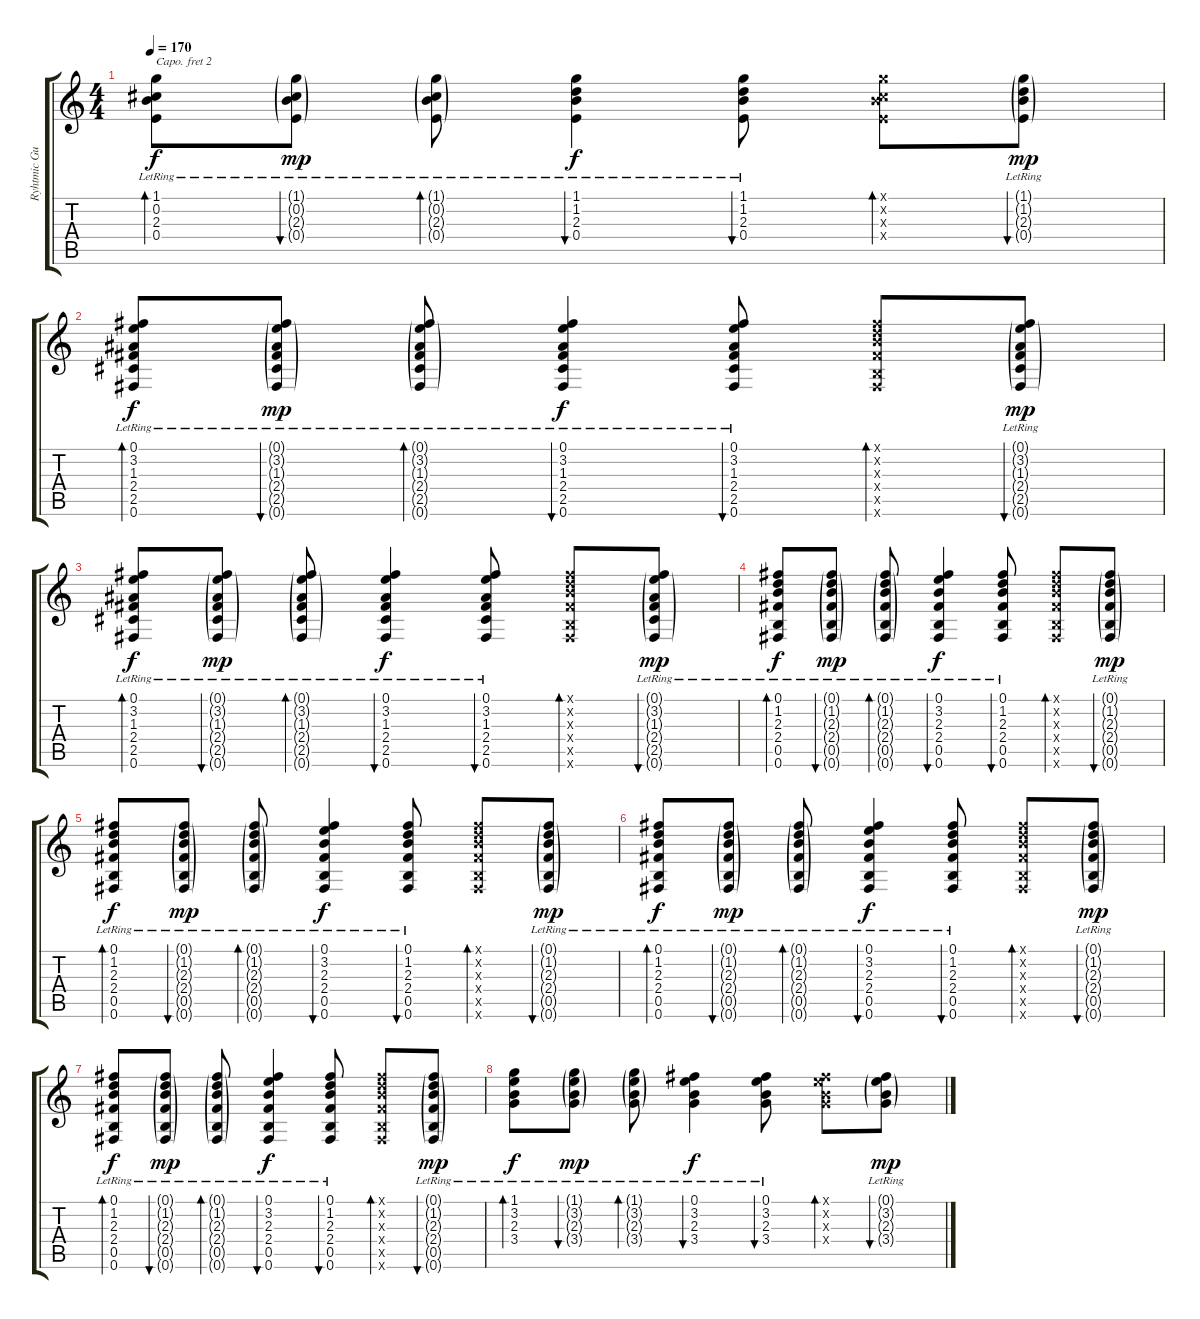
\track ("Ryhtmic Guitar" "Ryhtmic Gu") {instrument acousticguitarnylon}
\staff {score tabs}
\capo 2
\tuning (E4 B3 G3 D3 A2 E2) {hide}
\ts (4 4)
\tempo 170
\clef g2
\ks c
(1.1{lr} 0.2{lr} 2.3{lr} 0.4{lr}).8{bd 60 dy f} (1.1{g lr} 0.2{g lr} 2.3{g lr} 0.4{g lr}).8{bu 60 dy mp} (1.1{g lr} 0.2{g lr} 2.3{g lr} 0.4{g lr}).8{bd 60} (1.1{lr} 1.2{lr} 2.3{lr} 0.4{lr}).4{bu 60 dy f} (1.1{lr} 1.2{lr} 2.3{lr} 0.4{lr}).8{bu 60} (1.1{x} 0.2{x} 2.3{x} 0.4{x}).8{bd 60} (1.1{g lr} 1.2{g lr} 2.3{g lr} 0.4{g lr}).8{bu 60 dy mp} |
(0.1{lr} 3.2{lr} 1.3{lr} 2.4{lr} 2.5{lr} 0.6{lr}).8{bd 30 dy f} (0.1{g lr} 3.2{g lr} 1.3{g lr} 2.4{g lr} 2.5{g lr} 0.6{g lr}).8{bu 30 dy mp} (0.1{g lr} 3.2{g lr} 1.3{g lr} 2.4{g lr} 2.5{g lr} 0.6{g lr}).8{bd 30} (0.1{lr} 3.2{lr} 1.3{lr} 2.4{lr} 2.5{lr} 0.6{lr}).4{bu 30 dy f} (0.1{lr} 3.2{lr} 1.3{lr} 2.4{lr} 2.5{lr} 0.6{lr}).8{bu 30} (0.1{x} 1.2{x} 2.3{x} 2.4{x} 0.5{x} 0.6{x}).8{bd 60} (0.1{g lr} 3.2{g lr} 1.3{g lr} 2.4{g lr} 2.5{g lr} 0.6{g lr}).8{bu 30 dy mp} |
(0.1{lr} 3.2{lr} 1.3{lr} 2.4{lr} 2.5{lr} 0.6{lr}).8{bd 30 dy f} (0.1{g lr} 3.2{g lr} 1.3{g lr} 2.4{g lr} 2.5{g lr} 0.6{g lr}).8{bu 30 dy mp} (0.1{g lr} 3.2{g lr} 1.3{g lr} 2.4{g lr} 2.5{g lr} 0.6{g lr}).8{bd 30} (0.1{lr} 3.2{lr} 1.3{lr} 2.4{lr} 2.5{lr} 0.6{lr}).4{bu 30 dy f} (0.1{lr} 3.2{lr} 1.3{lr} 2.4{lr} 2.5{lr} 0.6{lr}).8{bu 30} (0.1{x} 1.2{x} 2.3{x} 2.4{x} 0.5{x} 0.6{x}).8{bd 60} (0.1{g lr} 3.2{g lr} 1.3{g lr} 2.4{g lr} 2.5{g lr} 0.6{g lr}).8{bu 30 dy mp} |
(0.1{lr} 1.2{lr} 2.3{lr} 2.4{lr} 0.5{lr} 0.6{lr}).8{bd 30 dy f} (0.1{g lr} 1.2{g lr} 2.3{g lr} 2.4{g lr} 0.5{g lr} 0.6{g lr}).8{bu 30 dy mp} (0.1{g lr} 1.2{g lr} 2.3{g lr} 2.4{g lr} 0.5{g lr} 0.6{g lr}).8{bd 30} (0.1{lr} 3.2{lr} 2.3{lr} 2.4{lr} 0.5{lr} 0.6{lr}).4{bu 30 dy f} (0.1{lr} 1.2{lr} 2.3{lr} 2.4{lr} 0.5{lr} 0.6{lr}).8{bu 30} (0.1{x} 1.2{x} 2.3{x} 2.4{x} 0.5{x} 0.6{x}).8{bd 60} (0.1{g lr} 1.2{g lr} 2.3{g lr} 2.4{g lr} 0.5{g lr} 0.6{g lr}).8{bu 30 dy mp} |
(0.1{lr} 1.2{lr} 2.3{lr} 2.4{lr} 0.5{lr} 0.6{lr}).8{bd 30 dy f} (0.1{g lr} 1.2{g lr} 2.3{g lr} 2.4{g lr} 0.5{g lr} 0.6{g lr}).8{bu 30 dy mp} (0.1{g lr} 1.2{g lr} 2.3{g lr} 2.4{g lr} 0.5{g lr} 0.6{g lr}).8{bd 30} (0.1{lr} 3.2{lr} 2.3{lr} 2.4{lr} 0.5{lr} 0.6{lr}).4{bu 30 dy f} (0.1{lr} 1.2{lr} 2.3{lr} 2.4{lr} 0.5{lr} 0.6{lr}).8{bu 30} (0.1{x} 1.2{x} 2.3{x} 2.4{x} 0.5{x} 0.6{x}).8{bd 60} (0.1{g lr} 1.2{g lr} 2.3{g lr} 2.4{g lr} 0.5{g lr} 0.6{g lr}).8{bu 30 dy mp} |
(0.1{lr} 1.2{lr} 2.3{lr} 2.4{lr} 0.5{lr} 0.6{lr}).8{bd 30 dy f} (0.1{g lr} 1.2{g lr} 2.3{g lr} 2.4{g lr} 0.5{g lr} 0.6{g lr}).8{bu 30 dy mp} (0.1{g lr} 1.2{g lr} 2.3{g lr} 2.4{g lr} 0.5{g lr} 0.6{g lr}).8{bd 30} (0.1{lr} 3.2{lr} 2.3{lr} 2.4{lr} 0.5{lr} 0.6{lr}).4{bu 30 dy f} (0.1{lr} 1.2{lr} 2.3{lr} 2.4{lr} 0.5{lr} 0.6{lr}).8{bu 30} (0.1{x} 1.2{x} 2.3{x} 2.4{x} 0.5{x} 0.6{x}).8{bd 60} (0.1{g lr} 1.2{g lr} 2.3{g lr} 2.4{g lr} 0.5{g lr} 0.6{g lr}).8{bu 30 dy mp} |
(0.1{lr} 1.2{lr} 2.3{lr} 2.4{lr} 0.5{lr} 0.6{lr}).8{bd 30 dy f} (0.1{g lr} 1.2{g lr} 2.3{g lr} 2.4{g lr} 0.5{g lr} 0.6{g lr}).8{bu 30 dy mp} (0.1{g lr} 1.2{g lr} 2.3{g lr} 2.4{g lr} 0.5{g lr} 0.6{g lr}).8{bd 30} (0.1{lr} 3.2{lr} 2.3{lr} 2.4{lr} 0.5{lr} 0.6{lr}).4{bu 30 dy f} (0.1{lr} 1.2{lr} 2.3{lr} 2.4{lr} 0.5{lr} 0.6{lr}).8{bu 30} (0.1{x} 1.2{x} 2.3{x} 2.4{x} 0.5{x} 0.6{x}).8{bd 60} (0.1{g lr} 1.2{g lr} 2.3{g lr} 2.4{g lr} 0.5{g lr} 0.6{g lr}).8{bu 30 dy mp} |
(1.1{lr} 3.2{lr} 2.3{lr} 3.4{lr}).8{bd 60 dy f} (1.1{g lr} 3.2{g lr} 2.3{g lr} 3.4{g lr}).8{bu 60 dy mp} (1.1{g lr} 3.2{g lr} 2.3{g lr} 3.4{g lr}).8{bd 60} (0.1{lr} 3.2{lr} 2.3{lr} 3.4{lr}).4{bu 60 dy f} (0.1{lr} 3.2{lr} 2.3{lr} 3.4{lr}).8{bu 60} (0.1{x} 3.2{x} 2.3{x} 3.4{x}).8{bd 60} (0.1{g lr} 3.2{g lr} 2.3{g lr} 3.4{g lr}).8{bu 60 dy mp}
